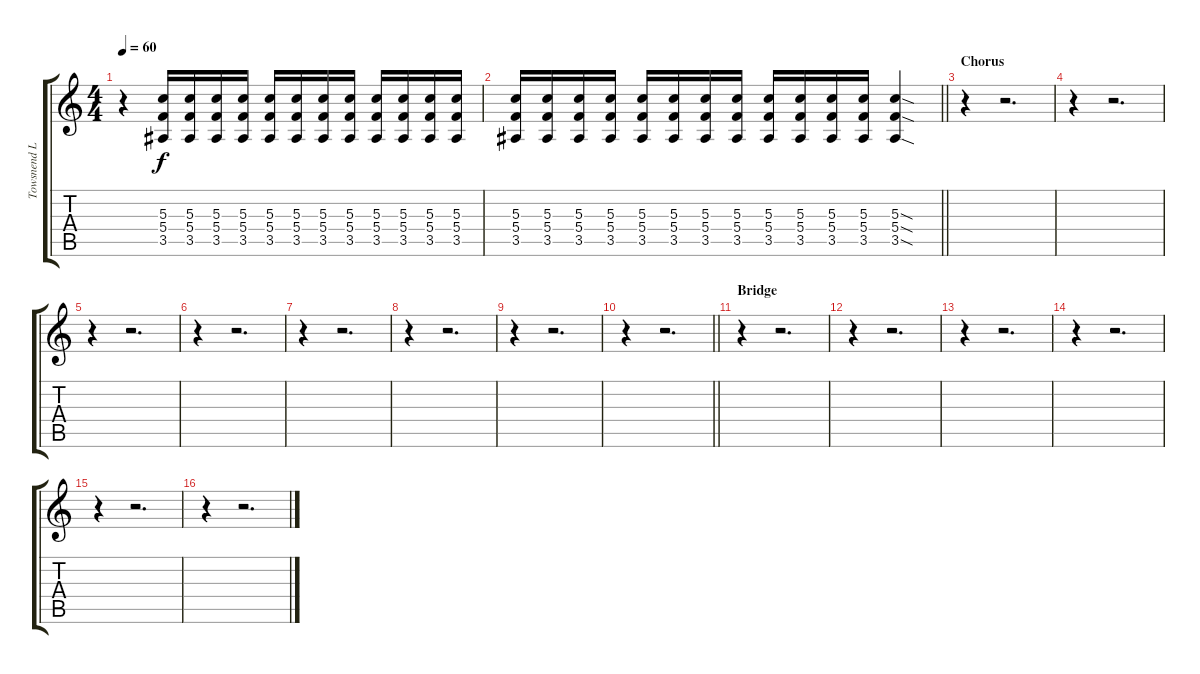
\track ("Towsnend Left" "Towsnend L") {instrument acousticguitarsteel}
\staff {score tabs}
\tuning (E4 C4 G3 C3 G2 C2) {hide}
\ts (4 4)
\tempo 60
\clef g2
\ks c
r.4{dy f} (5.3 5.4 3.5).16 (5.3 5.4 3.5).16 (5.3 5.4 3.5).16 (5.3 5.4 3.5).16 (5.3 5.4 3.5).16 (5.3 5.4 3.5).16 (5.3 5.4 3.5).16 (5.3 5.4 3.5).16 (5.3 5.4 3.5).16 (5.3 5.4 3.5).16 (5.3 5.4 3.5).16 (5.3 5.4 3.5).16 |
\barLineRight lightlight
(5.3 5.4 3.5).16 (5.3 5.4 3.5).16 (5.3 5.4 3.5).16 (5.3 5.4 3.5).16 (5.3 5.4 3.5).16 (5.3 5.4 3.5).16 (5.3 5.4 3.5).16 (5.3 5.4 3.5).16 (5.3 5.4 3.5).16 (5.3 5.4 3.5).16 (5.3 5.4 3.5).16 (5.3 5.4 3.5).16 (5.3{sod} 5.4{sod} 3.5{sod}).4 |
\section ("" "Chorus")
r.4 r.2{d} |
r.4 r.2{d} |
r.4 r.2{d} |
r.4 r.2{d} |
r.4 r.2{d} |
r.4 r.2{d} |
r.4 r.2{d} |
\barLineRight lightlight
r.4 r.2{d} |
\section ("" "Bridge")
r.4 r.2{d} |
r.4 r.2{d} |
r.4 r.2{d} |
r.4 r.2{d} |
r.4 r.2{d} |
r.4 r.2{d}
